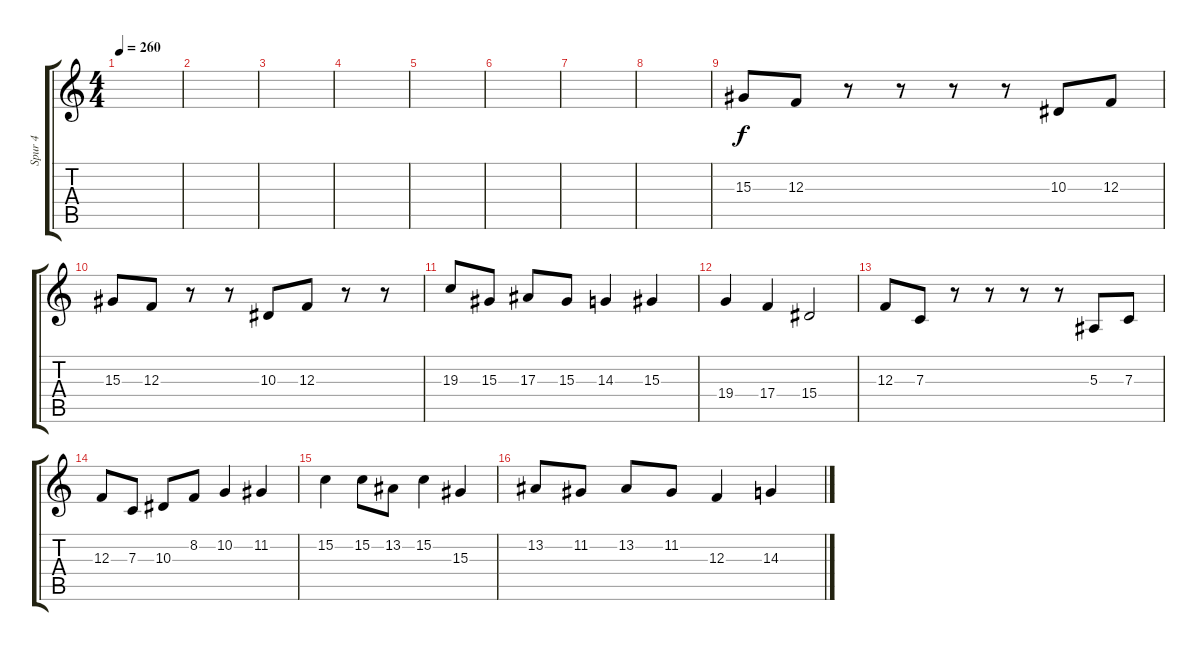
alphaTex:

\track ("Spur 4" "Spur 4") {instrument accordion}
\staff {score tabs}
\tuning (D4 A3 F3 C3 G2 D2) {hide}
\ts (4 4)
\tempo 260
\clef g2
\ks c
|
|
|
|
|
|
|
|
15.3.8{dy f instrument accordion} 12.3.8 r.8 r.8 r.8 r.8 10.3.8 12.3.8 |
15.3.8 12.3.8 r.8 r.8 10.3.8 12.3.8 r.8 r.8 |
19.3.8 15.3.8 17.3.8 15.3.8 14.3.4 15.3.4 |
19.4.4 17.4.4 15.4.2 |
12.3.8 7.3.8 r.8 r.8 r.8 r.8 5.3.8 7.3.8 |
12.3.8 7.3.8 10.3.8 8.2.8 10.2.4 11.2.4 |
15.2.4 15.2.8 13.2.8 15.2.4 15.3.4 |
13.2.8 11.2.8 13.2.8 11.2.8 12.3.4 14.3.4
